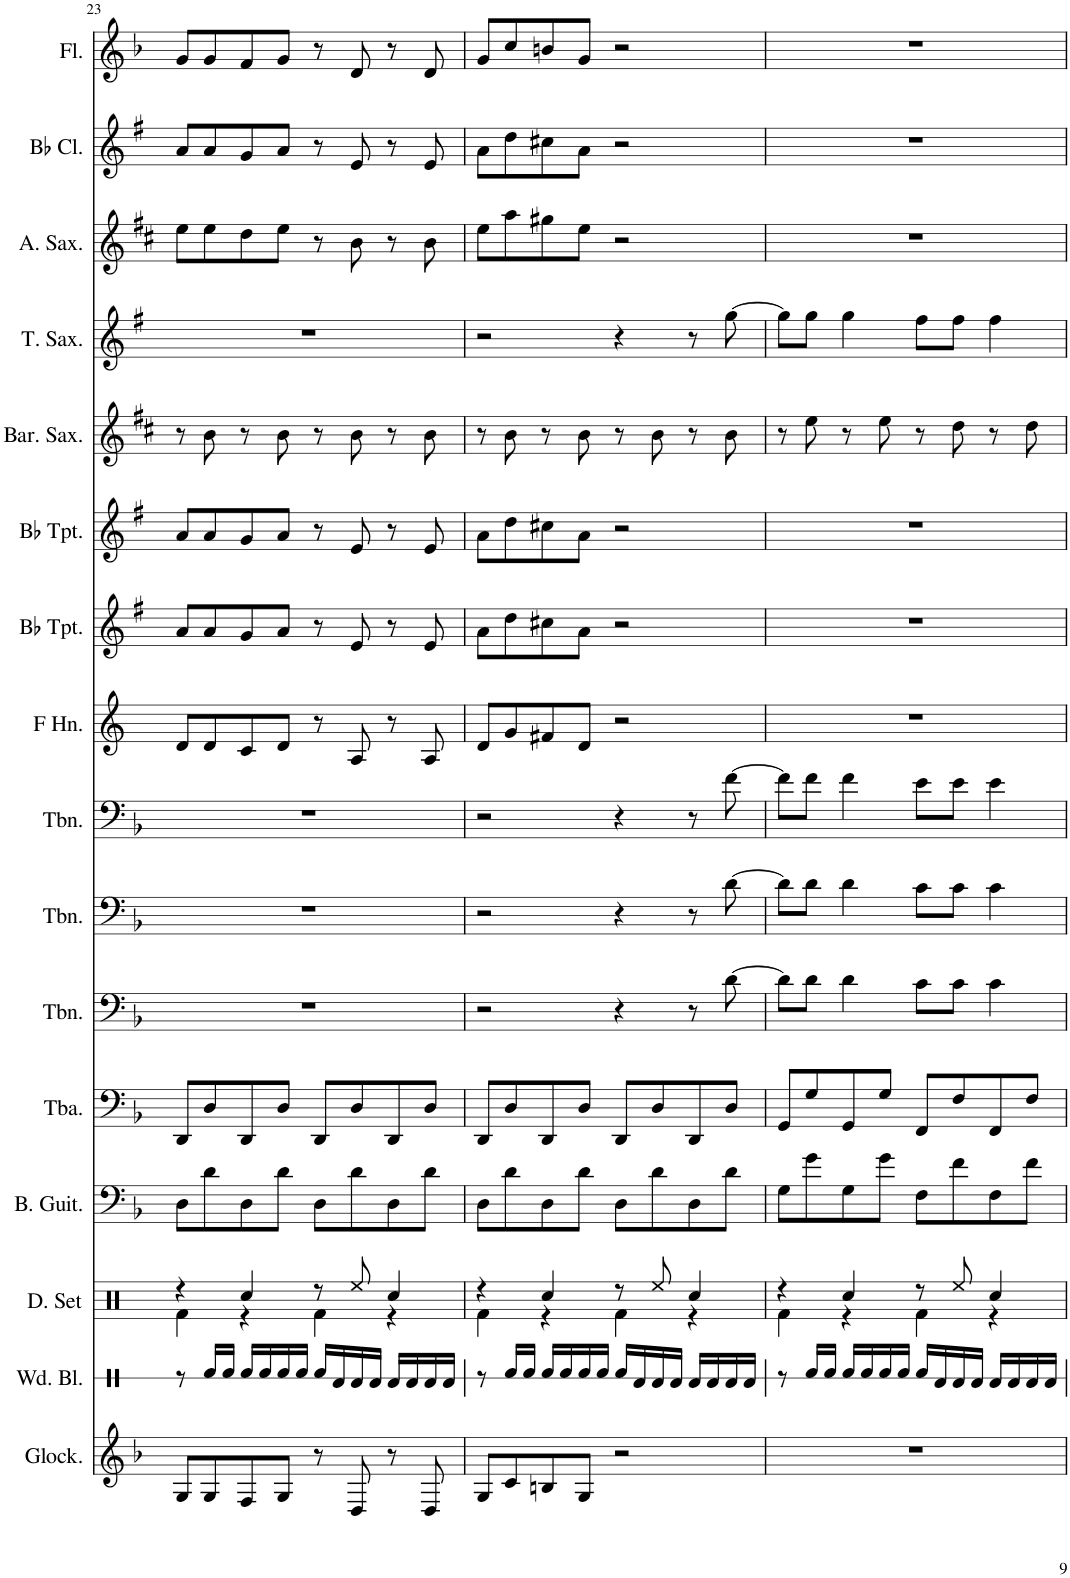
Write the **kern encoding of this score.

**kern	**kern	**kern	**kern	**kern	**kern	**kern	**kern	**kern	**kern	**kern	**kern	**kern	**kern	**kern	**kern
*part16	*part15	*part14	*part13	*part12	*part11	*part10	*part9	*part8	*part7	*part6	*part5	*part4	*part3	*part2	*part1
*staff16	*staff15	*staff14	*staff13	*staff12	*staff11	*staff10	*staff9	*staff8	*staff7	*staff6	*staff5	*staff4	*staff3	*staff2	*staff1
*I"Glockenspiel	*I"Wood Blocks	*I"Drumset	*I"Bass Guitar	*I"Tuba	*I"Trombone	*I"Trombone	*I"Trombone	*I"Horn in F	*I"Bb Trumpet	*I"Bb Trumpet	*I"Baritone Saxophone	*I"Tenor Saxophone	*I"Alto Saxophone	*I"Bb Clarinet	*I"Flute
*I'Glock.	*I'Wd. Bl.	*I'D. Set	*I'B. Guit.	*I'Tba.	*I'Tbn.	*I'Tbn.	*I'Tbn.	*	*I'Bb Tpt.	*I'Bb Tpt.	*I'Bar. Sax.	*I'T. Sax.	*I'A. Sax.	*I'Bb Cl.	*I'Fl.
!!LO:PB:g=z
*clefG2	*clefX	*clefX	*clefF4	*clefF4	*clefF4	*clefF4	*clefF4	*clefG2	*clefG2	*clefG2	*clefG2	*clefG2	*clefG2	*clefG2	*clefG2
*Trd-14c-24	*	*	*Trd7c12	*	*	*	*	*Trd4c7	*Trd1c2	*Trd1c2	*Trd12c21	*Trd8c14	*Trd5c9	*Trd1c2	*
*k[b-]	*k[]	*k[]	*k[b-]	*k[b-]	*k[b-]	*k[b-]	*k[b-]	*k[]	*k[f#]	*k[f#]	*k[f#c#]	*k[f#]	*k[f#c#]	*k[f#]	*k[b-]
*M4/4	*M4/4	*M4/4	*M4/4	*M4/4	*M4/4	*M4/4	*M4/4	*M4/4	*M4/4	*M4/4	*M4/4	*M4/4	*M4/4	*M4/4	*M4/4
=23	=23	=23	=23	=23	=23	=23	=23	=23	=23	=23	=23	=23	=23	=23	=23
*	*	*^	*	*	*	*	*	*	*	*	*	*	*	*	*
8G/L	8r	4r	4Rf\	8D\L	8DD/L	1r	1r	1r	8d/L	8a/L	8a/L	8r	1r	8ee\L	8a/L	8g/L
8G/	16Rf/LL	.	.	8d\	8D/	.	.	.	8d/	8a/	8a/	8b\	.	8ee\	8a/	8g/
.	16Rf/JJ	.	.	.	.	.	.	.	.	.	.	.	.	.	.	.
8F/	16Rf/LL	4Rcc/	4r	8D\	8DD/	.	.	.	8c/	8g/	8g/	8r	.	8dd\	8g/	8f/
.	16Rf/	.	.	.	.	.	.	.	.	.	.	.	.	.	.	.
8G/J	16Rf/	.	.	8d\J	8D/J	.	.	.	8d/J	8a/J	8a/J	8b\	.	8ee\J	8a/J	8g/J
.	16Rf/JJ	.	.	.	.	.	.	.	.	.	.	.	.	.	.	.
8r	16Rf/LL	8r	4Rf\	8D\L	8DD/L	.	.	.	8r	8r	8r	8r	.	8r	8r	8r
.	16Rd/	.	.	.	.	.	.	.	.	.	.	.	.	.	.	.
8D/	16Rd/	8Ree/	.	8d\	8D/	.	.	.	8A/	8e/	8e/	8b\	.	8b\	8e/	8d/
.	16Rd/JJ	.	.	.	.	.	.	.	.	.	.	.	.	.	.	.
8r	16Rd/LL	4Rcc/	4r	8D\	8DD/	.	.	.	8r	8r	8r	8r	.	8r	8r	8r
.	16Rd/	.	.	.	.	.	.	.	.	.	.	.	.	.	.	.
8D/	16Rd/	.	.	8d\J	8D/J	.	.	.	8A/	8e/	8e/	8b\	.	8b\	8e/	8d/
.	16Rd/JJ	.	.	.	.	.	.	.	.	.	.	.	.	.	.	.
=24	=24	=24	=24	=24	=24	=24	=24	=24	=24	=24	=24	=24	=24	=24	=24	=24
8G/L	8r	4r	4Rf\	8D\L	8DD/L	2r	2r	2r	8d/L	8a\L	8a\L	8r	2r	8ee\L	8a\L	8g/L
8c/	16Rf/LL	.	.	8d\	8D/	.	.	.	8g/	8dd\	8dd\	8b\	.	8aa\	8dd\	8cc/
.	16Rf/JJ	.	.	.	.	.	.	.	.	.	.	.	.	.	.	.
8Bn/	16Rf/LL	4Rcc/	4r	8D\	8DD/	.	.	.	8f#X/	8cc#X\	8cc#X\	8r	.	8gg#X\	8cc#X\	8bn/
.	16Rf/	.	.	.	.	.	.	.	.	.	.	.	.	.	.	.
8G/J	16Rf/	.	.	8d\J	8D/J	.	.	.	8d/J	8a\J	8a\J	8b\	.	8ee\J	8a\J	8g/J
.	16Rf/JJ	.	.	.	.	.	.	.	.	.	.	.	.	.	.	.
2r	16Rf/LL	8r	4Rf\	8D\L	8DD/L	4r	4r	4r	2r	2r	2r	8r	4r	2r	2r	2r
.	16Rd/	.	.	.	.	.	.	.	.	.	.	.	.	.	.	.
.	16Rd/	8Ree/	.	8d\	8D/	.	.	.	.	.	.	8b\	.	.	.	.
.	16Rd/JJ	.	.	.	.	.	.	.	.	.	.	.	.	.	.	.
.	16Rd/LL	4Rcc/	4r	8D\	8DD/	8r	8r	8r	.	.	.	8r	8r	.	.	.
.	16Rd/	.	.	.	.	.	.	.	.	.	.	.	.	.	.	.
.	16Rd/	.	.	8d\J	8D/J	[8d\	[8d\	[8f\	.	.	.	8b\	[8gg\	.	.	.
.	16Rd/JJ	.	.	.	.	.	.	.	.	.	.	.	.	.	.	.
=25	=25	=25	=25	=25	=25	=25	=25	=25	=25	=25	=25	=25	=25	=25	=25	=25
1r	8r	4r	4Rf\	8G\L	8GG/L	8d\L]	8d\L]	8f\L]	1r	1r	1r	8r	8gg\L]	1r	1r	1r
.	16Rf/LL	.	.	8g\	8G/	8d\J	8d\J	8f\J	.	.	.	8ee\	8gg\J	.	.	.
.	16Rf/JJ	.	.	.	.	.	.	.	.	.	.	.	.	.	.	.
.	16Rf/LL	4Rcc/	4r	8G\	8GG/	4d\	4d\	4f\	.	.	.	8r	4gg\	.	.	.
.	16Rf/	.	.	.	.	.	.	.	.	.	.	.	.	.	.	.
.	16Rf/	.	.	8g\J	8G/J	.	.	.	.	.	.	8ee\	.	.	.	.
.	16Rf/JJ	.	.	.	.	.	.	.	.	.	.	.	.	.	.	.
.	16Rf/LL	8r	4Rf\	8F\L	8FF/L	8c\L	8c\L	8e\L	.	.	.	8r	8ff#\L	.	.	.
.	16Rd/	.	.	.	.	.	.	.	.	.	.	.	.	.	.	.
.	16Rd/	8Ree/	.	8f\	8F/	8c\J	8c\J	8e\J	.	.	.	8dd\	8ff#\J	.	.	.
.	16Rd/JJ	.	.	.	.	.	.	.	.	.	.	.	.	.	.	.
.	16Rd/LL	4Rcc/	4r	8F\	8FF/	4c\	4c\	4e\	.	.	.	8r	4ff#\	.	.	.
.	16Rd/	.	.	.	.	.	.	.	.	.	.	.	.	.	.	.
.	16Rd/	.	.	8f\J	8F/J	.	.	.	.	.	.	8dd\	.	.	.	.
.	16Rd/JJ	.	.	.	.	.	.	.	.	.	.	.	.	.	.	.
*	*	*v	*v	*	*	*	*	*	*	*	*	*	*	*	*	*
=	=	=	=	=	=	=	=	=	=	=	=	=	=	=	=
*-	*-	*-	*-	*-	*-	*-	*-	*-	*-	*-	*-	*-	*-	*-	*-
